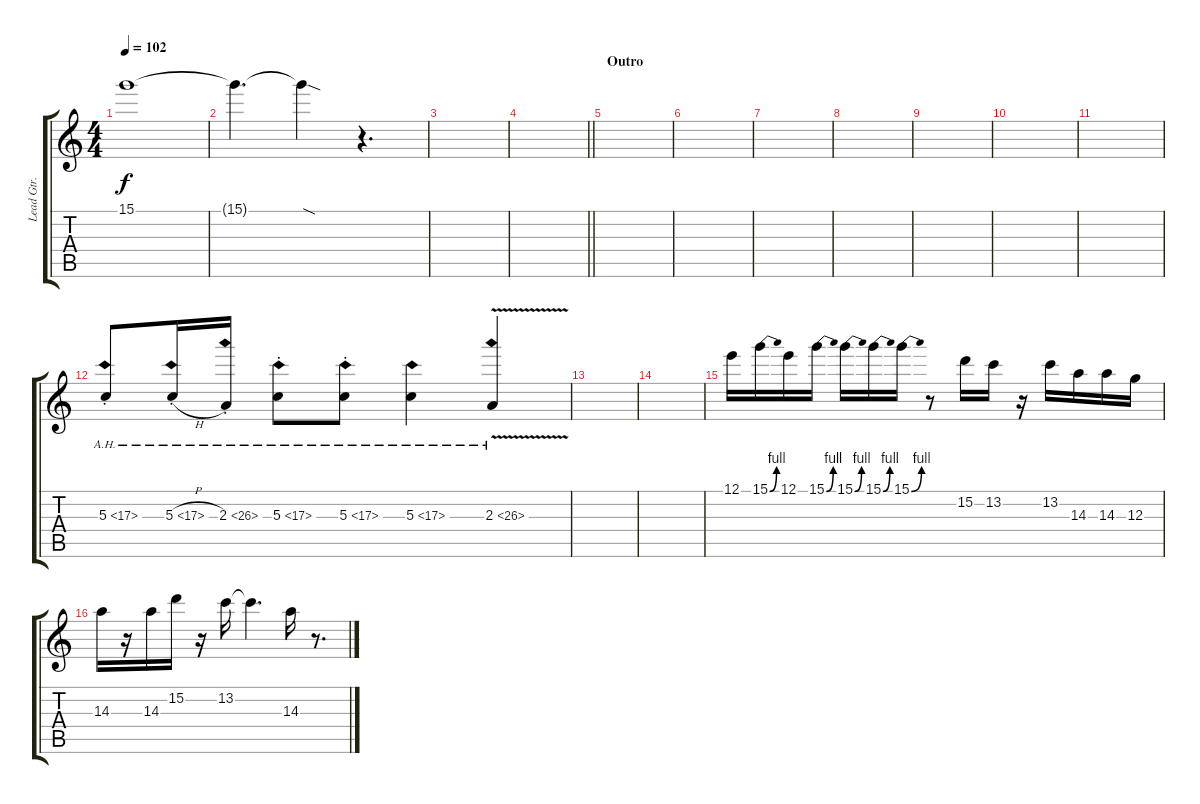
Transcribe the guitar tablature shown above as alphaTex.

\track ("Lead Gtr. 2" "Lead Gtr. ") {instrument overdrivenguitar}
\staff {score tabs}
\tuning (E4 B3 G3 D3 A2 E2) {hide}
\ts (4 4)
\section ("" "")
\tempo 102
\clef g2
\ks c
15.1{t}.1{dy f} |
15.1{t}.4{d} 15.1{sod t}.4 r.4{d} |
|
\barLineRight lightlight
|
\section ("" "Outro")
|
|
|
|
|
|
|
5.3{ah 12 st}.8{volume 7 balance 12} 5.3{ah 12 h st}.16 2.3{ah 24 st}.16 5.3{ah 12 st}.8 5.3{ah 12 st}.8 5.3{ah 12}.4 2.3{ah 24 v}.4 |
|
|
12.1.16 15.1{be (bend 0 0 60 4)}.16 12.1.16 15.1{be (bend 0 0 60 4)}.16 15.1{be (bend 0 0 60 4)}.16 15.1{be (bend 0 0 60 4)}.16 15.1{be (bend 0 0 60 4)}.16 r.8 15.2.16 13.2.16 r.16 13.2.16 14.3.16 14.3.16 12.3.16 |
14.3.16 r.16 14.3.16 15.2.16 r.16 13.2.16 13.2{t}.4{d} 14.3.16 r.8{d}
